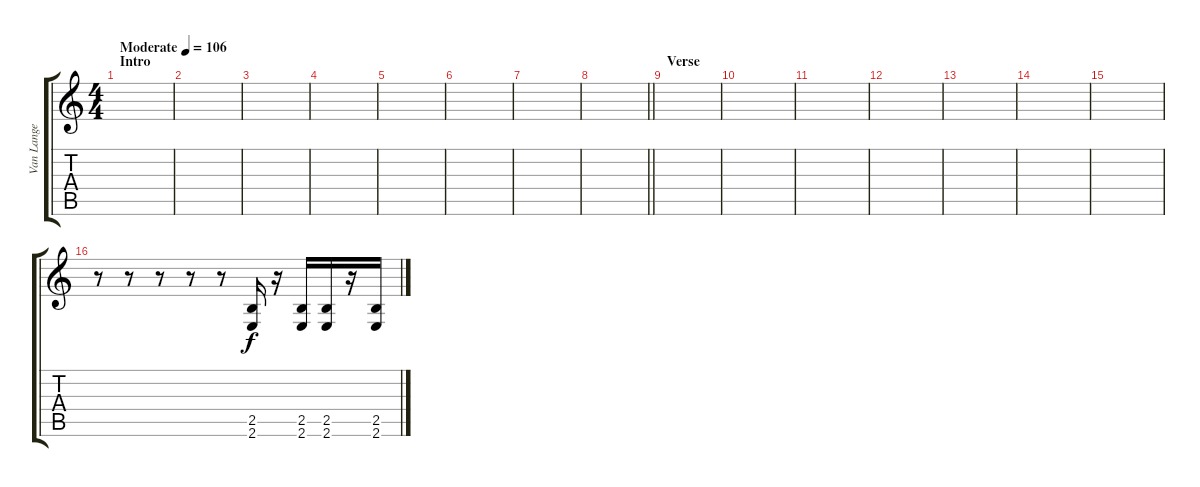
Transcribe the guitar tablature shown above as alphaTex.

\track ("Van Lange" "Van Lange") {instrument distortionguitar}
\staff {score tabs}
\tuning (E4 B3 G3 D3 A2 D2) {hide}
\ts (4 4)
\section ("" "Intro")
\tempo (106 "Moderate")
\clef g2
\ks c
|
|
|
|
|
|
|
\barLineRight lightlight
|
\section ("" "Verse")
|
|
|
|
|
|
|
r.8 r.8 r.8 r.8 r.8 (2.5 2.6).16 r.16 (2.5 2.6).16 (2.5 2.6).16 r.16 (2.5 2.6).16
